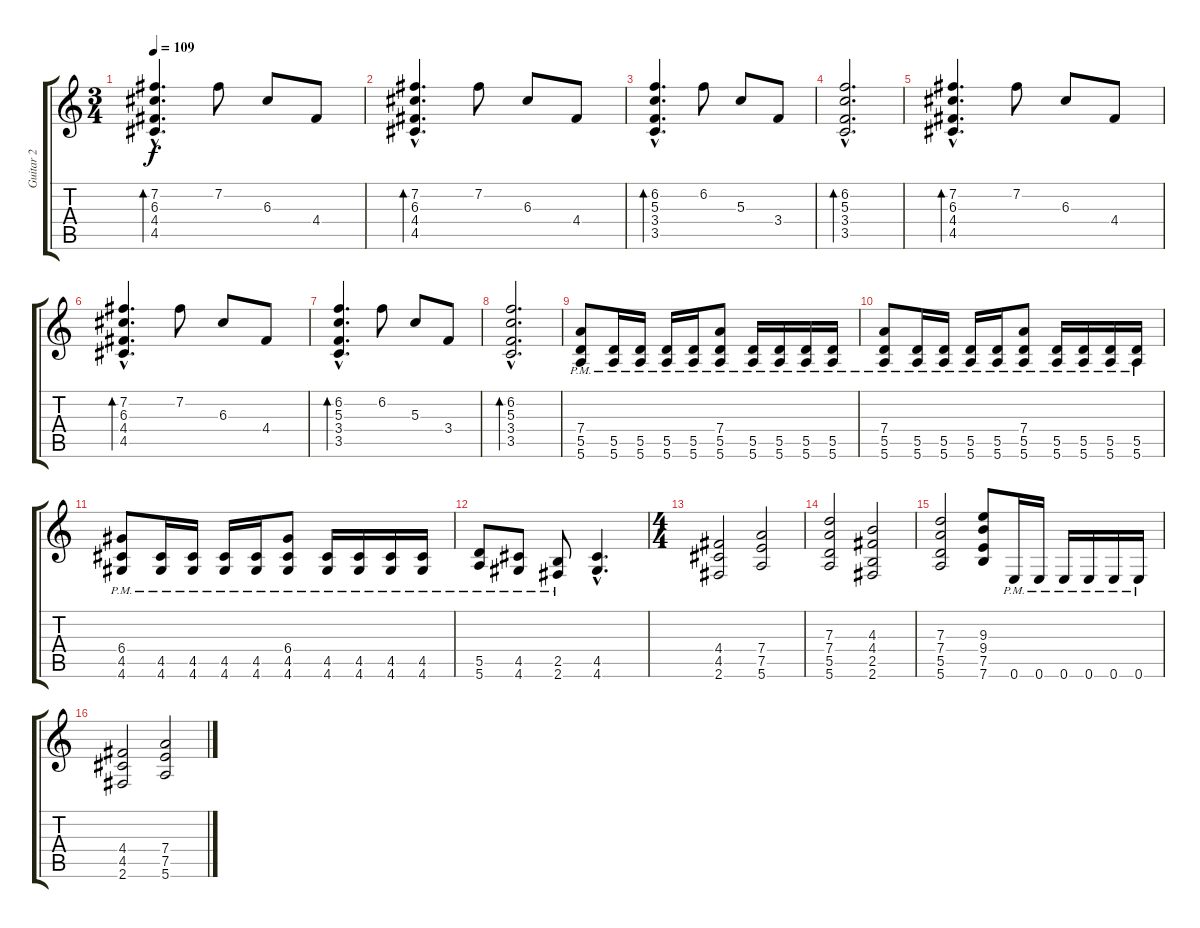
\track ("Guitar 2" "Guitar 2") {instrument distortionguitar}
\staff {score tabs}
\tuning (E4 B3 G3 D3 A2 E2) {hide}
\ts (3 4)
\tempo 109
\clef g2
\ks c
(7.2{hac} 6.3{hac} 4.4{hac} 4.5{hac}).4{d bd 120 dy f instrument acousticguitarsteel} 7.2.8 6.3.8 4.4.8 |
(7.2{hac} 6.3{hac} 4.4{hac} 4.5{hac}).4{d bd 120} 7.2.8 6.3.8 4.4.8 |
(6.2{hac} 5.3{hac} 3.4{hac} 3.5{hac}).4{d bd 120} 6.2.8 5.3.8 3.4.8 |
(6.2{hac} 5.3{hac} 3.4{hac} 3.5{hac}).2{d bd 120} |
(7.2{hac} 6.3{hac} 4.4{hac} 4.5{hac}).4{d bd 120} 7.2.8 6.3.8 4.4.8 |
(7.2{hac} 6.3{hac} 4.4{hac} 4.5{hac}).4{d bd 120} 7.2.8 6.3.8 4.4.8 |
(6.2{hac} 5.3{hac} 3.4{hac} 3.5{hac}).4{d bd 120} 6.2.8 5.3.8 3.4.8 |
(6.2{hac} 5.3{hac} 3.4{hac} 3.5{hac}).2{d bd 120} |
(7.4{pm} 5.5{pm} 5.6{pm}).8{instrument distortionguitar} (5.5{pm} 5.6{pm}).16 (5.5{pm} 5.6{pm}).16 (5.5{pm} 5.6{pm}).16 (5.5{pm} 5.6{pm}).16 (7.4{pm} 5.5{pm} 5.6{pm}).8 (5.5{pm} 5.6{pm}).16 (5.5{pm} 5.6{pm}).16 (5.5{pm} 5.6{pm}).16 (5.5{pm} 5.6{pm}).16 |
(7.4{pm} 5.5{pm} 5.6{pm}).8 (5.5{pm} 5.6{pm}).16 (5.5{pm} 5.6{pm}).16 (5.5{pm} 5.6{pm}).16 (5.5{pm} 5.6{pm}).16 (7.4{pm} 5.5{pm} 5.6{pm}).8 (5.5{pm} 5.6{pm}).16 (5.5{pm} 5.6{pm}).16 (5.5{pm} 5.6{pm}).16 (5.5{pm} 5.6{pm}).16 |
(6.4{pm} 4.5{pm} 4.6{pm}).8 (4.5{pm} 4.6{pm}).16 (4.5{pm} 4.6{pm}).16 (4.5{pm} 4.6{pm}).16 (4.5{pm} 4.6{pm}).16 (6.4{pm} 4.5{pm} 4.6{pm}).8 (4.5{pm} 4.6{pm}).16 (4.5{pm} 4.6{pm}).16 (4.5{pm} 4.6{pm}).16 (4.5{pm} 4.6{pm}).16 |
(5.5{pm} 5.6{pm}).8 (4.5{pm} 4.6{pm}).8 (2.5{pm} 2.6{pm}).8 (4.5{hac} 4.6{hac}).4{d} |
\ts (4 4)
(4.4 4.5 2.6).2 (7.4 7.5 5.6).2 |
(7.3 7.4 5.5 5.6).2 (4.3 4.4 2.5 2.6).2 |
(7.3 7.4 5.5 5.6).2 (9.3 9.4 7.5 7.6).8 0.6{pm}.16 0.6{pm}.16 0.6{pm}.16 0.6{pm}.16 0.6{pm}.16 0.6{pm}.16 |
(4.4 4.5 2.6).2 (7.4 7.5 5.6).2
